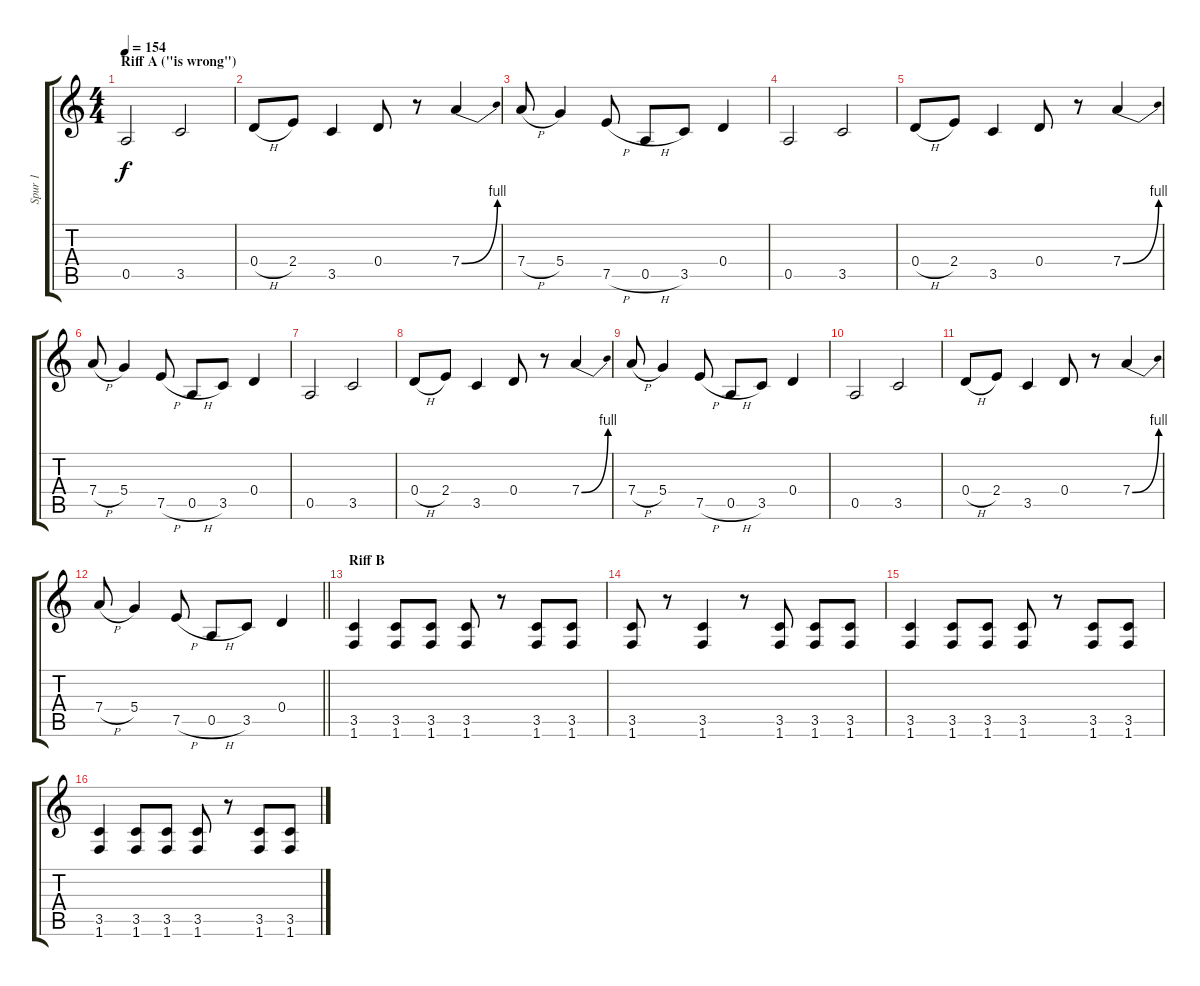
\track ("Spur 1" "Spur 1") {instrument distortionguitar}
\staff {score tabs}
\tuning (E4 B3 G3 D3 A2 E2) {hide}
\ts (4 4)
\section ("" "Riff A (\"is wrong\")")
\tempo 154
\clef g2
\ks c
0.5.2{dy f instrument distortionguitar} 3.5.2 |
0.4{h}.8 2.4.8 3.5.4 0.4.8 r.8 7.4{be (bend 0 0 60 4)}.4 |
7.4{h}.8 5.4.4 7.5{h}.8 0.5{h}.8 3.5.8 0.4.4 |
0.5.2 3.5.2 |
0.4{h}.8 2.4.8 3.5.4 0.4.8 r.8 7.4{be (bend 0 0 60 4)}.4 |
7.4{h}.8 5.4.4 7.5{h}.8 0.5{h}.8 3.5.8 0.4.4 |
0.5.2 3.5.2 |
0.4{h}.8 2.4.8 3.5.4 0.4.8 r.8 7.4{be (bend 0 0 60 4)}.4 |
7.4{h}.8 5.4.4 7.5{h}.8 0.5{h}.8 3.5.8 0.4.4 |
0.5.2 3.5.2 |
0.4{h}.8 2.4.8 3.5.4 0.4.8 r.8 7.4{be (bend 0 0 60 4)}.4 |
\barLineRight lightlight
7.4{h}.8 5.4.4 7.5{h}.8 0.5{h}.8 3.5.8 0.4.4 |
\section ("" "Riff B")
(3.5 1.6).4 (3.5 1.6).8 (3.5 1.6).8 (3.5 1.6).8 r.8 (3.5 1.6).8 (3.5 1.6).8 |
(3.5 1.6).8 r.8 (3.5 1.6).4 r.8 (3.5 1.6).8 (3.5 1.6).8 (3.5 1.6).8 |
(3.5 1.6).4 (3.5 1.6).8 (3.5 1.6).8 (3.5 1.6).8 r.8 (3.5 1.6).8 (3.5 1.6).8 |
(3.5 1.6).4 (3.5 1.6).8 (3.5 1.6).8 (3.5 1.6).8 r.8 (3.5 1.6).8 (3.5 1.6).8
